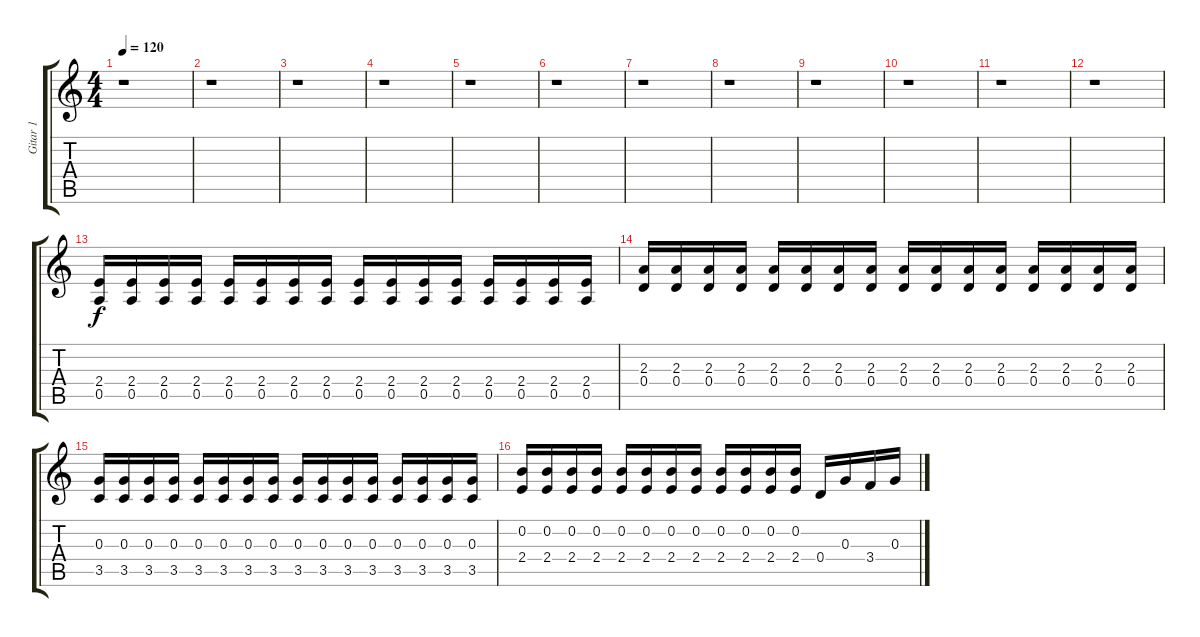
\track ("Gitar 1" "Gitar 1") {instrument distortionguitar}
\staff {score tabs}
\tuning (E4 B3 G3 D3 A2 E2) {hide}
\ts (4 4)
\tempo 120
\clef g2
\ks c
r.1{dy f} |
r.1 |
r.1 |
r.1 |
r.1 |
r.1 |
r.1 |
r.1 |
r.1 |
r.1 |
r.1 |
r.1 |
(2.4 0.5).16 (2.4 0.5).16 (2.4 0.5).16 (2.4 0.5).16 (2.4 0.5).16 (2.4 0.5).16 (2.4 0.5).16 (2.4 0.5).16 (2.4 0.5).16 (2.4 0.5).16 (2.4 0.5).16 (2.4 0.5).16 (2.4 0.5).16 (2.4 0.5).16 (2.4 0.5).16 (2.4 0.5).16 |
(2.3 0.4).16 (2.3 0.4).16 (2.3 0.4).16 (2.3 0.4).16 (2.3 0.4).16 (2.3 0.4).16 (2.3 0.4).16 (2.3 0.4).16 (2.3 0.4).16 (2.3 0.4).16 (2.3 0.4).16 (2.3 0.4).16 (2.3 0.4).16 (2.3 0.4).16 (2.3 0.4).16 (2.3 0.4).16 |
(0.3 3.5).16 (0.3 3.5).16 (0.3 3.5).16 (0.3 3.5).16 (0.3 3.5).16 (0.3 3.5).16 (0.3 3.5).16 (0.3 3.5).16 (0.3 3.5).16 (0.3 3.5).16 (0.3 3.5).16 (0.3 3.5).16 (0.3 3.5).16 (0.3 3.5).16 (0.3 3.5).16 (0.3 3.5).16 |
(0.2 2.4).16 (0.2 2.4).16 (0.2 2.4).16 (0.2 2.4).16 (0.2 2.4).16 (0.2 2.4).16 (0.2 2.4).16 (0.2 2.4).16 (0.2 2.4).16 (0.2 2.4).16 (0.2 2.4).16 (0.2 2.4).16 0.4.16 0.3.16 3.4.16 0.3.16
